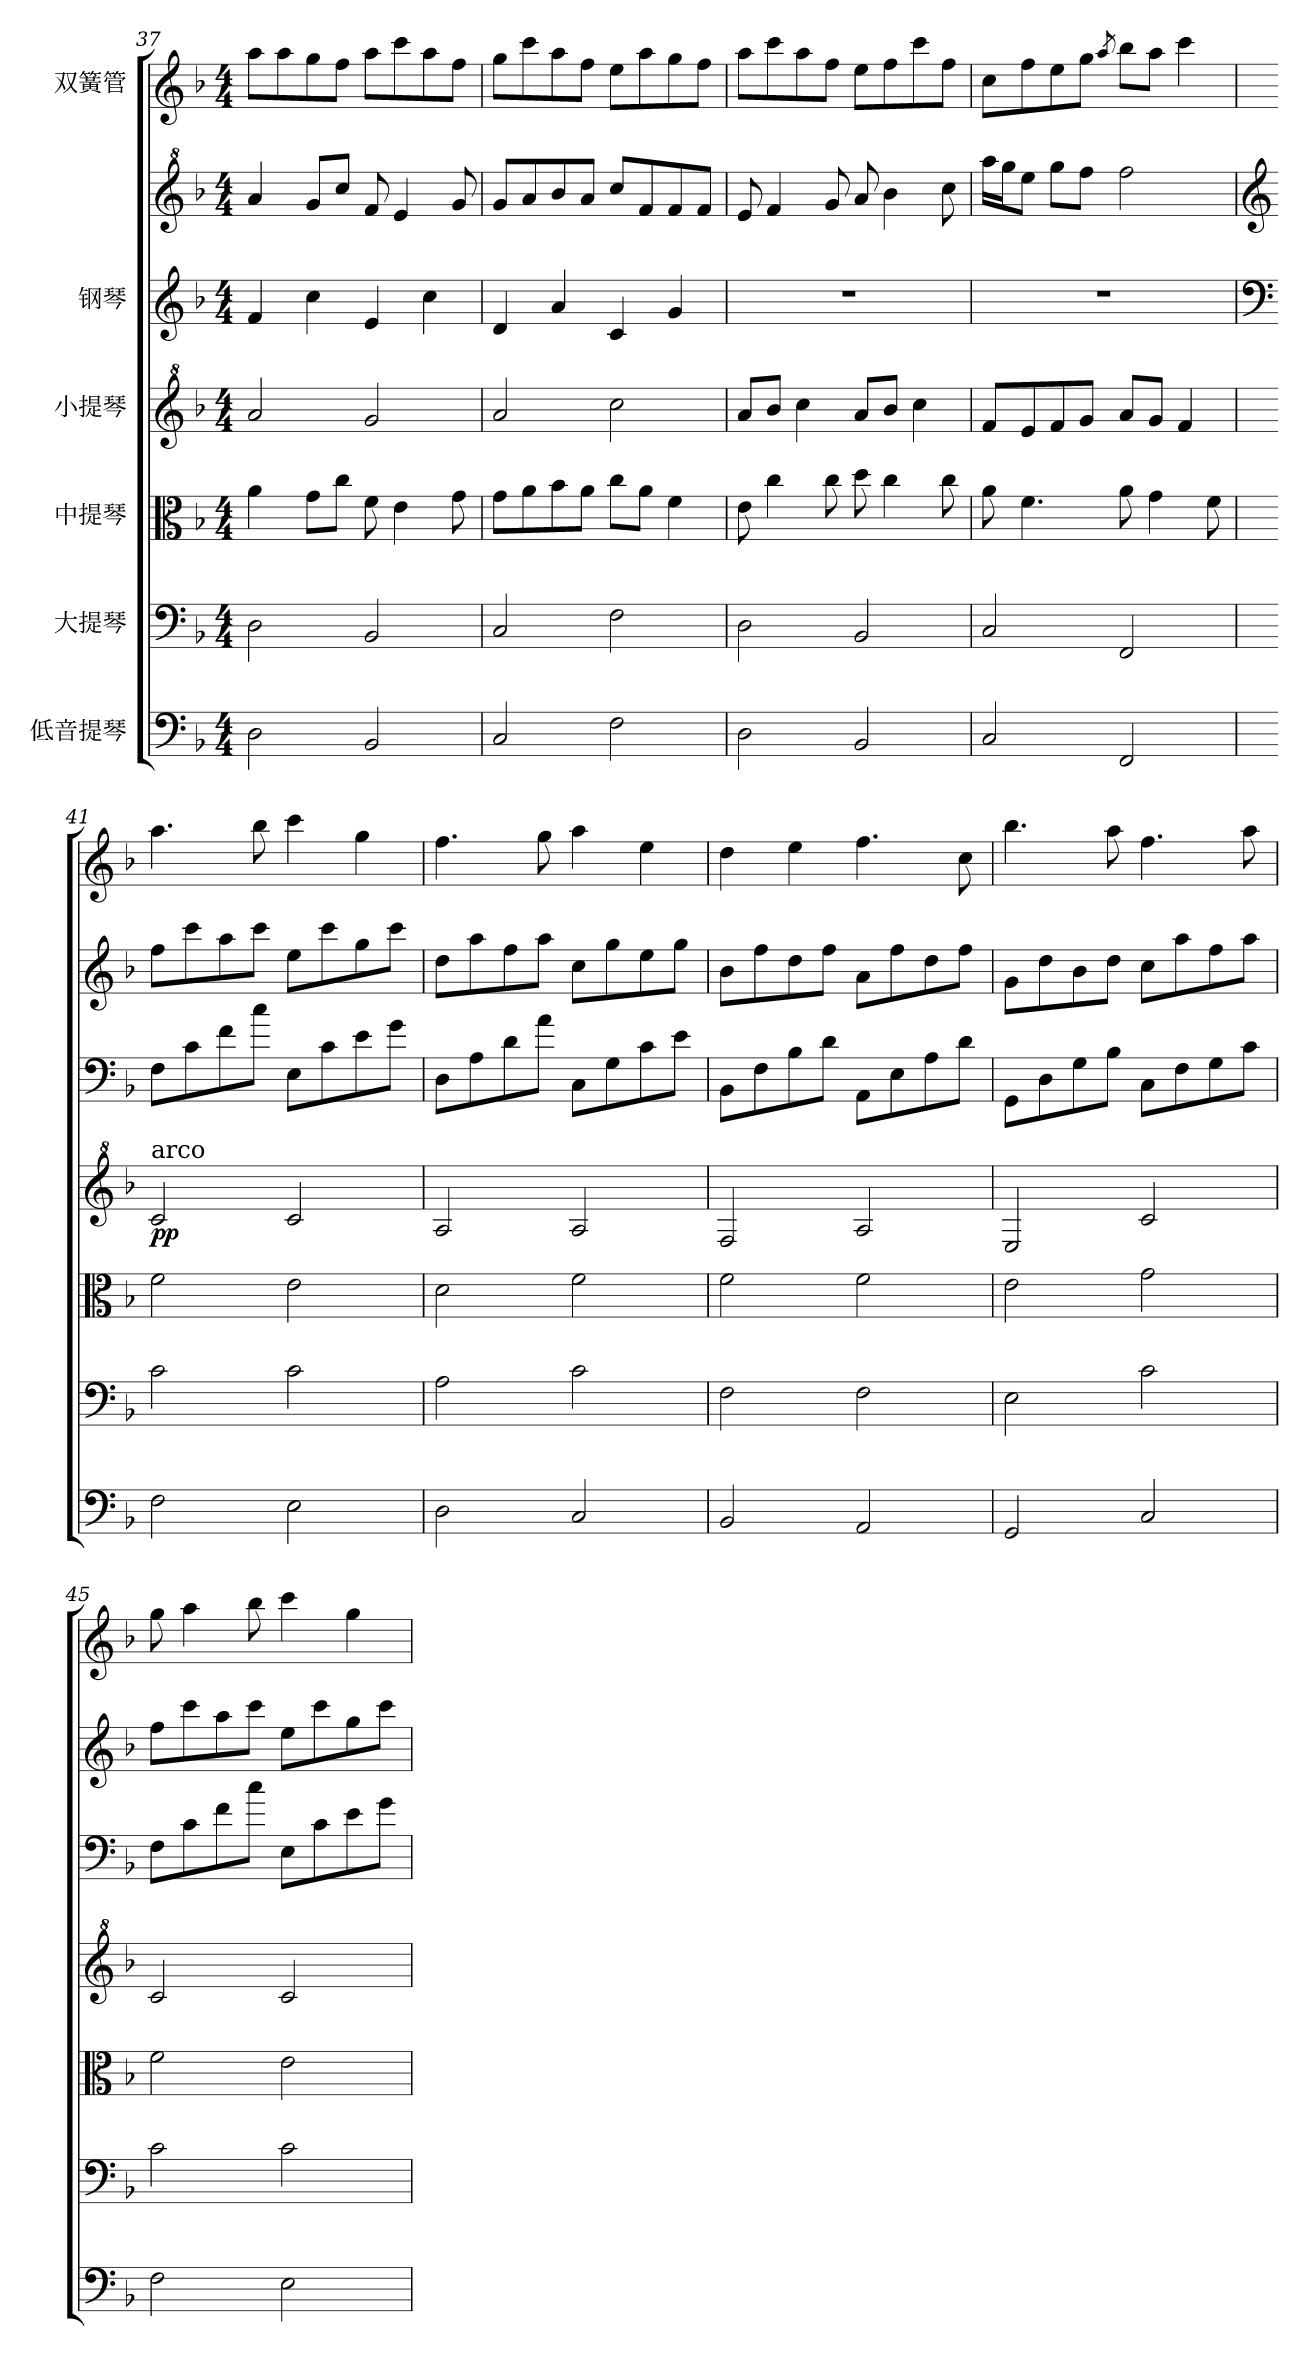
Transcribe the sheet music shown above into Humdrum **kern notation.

**kern	**kern	**kern	**kern	**dynam	**kern	**kern	**kern
*part6	*part5	*part4	*part3	*part3	*part2	*part2	*part1
*staff7	*staff6	*staff5	*staff4	*staff4	*staff3	*staff2	*staff1
*I"低音提琴	*I"大提琴	*I"中提琴	*I"小提琴	*	*I"钢琴	*	*I"双簧管
*clefF4	*clefF4	*clefC3	*clefG^2	*	*clefG2	*clefG^2	*clefG2
*ITrd7c12	*	*	*	*	*	*	*
*k[b-]	*k[b-]	*k[b-]	*k[b-]	*	*k[b-]	*k[b-]	*k[b-]
*M4/4	*M4/4	*M4/4	*M4/4	*	*M4/4	*M4/4	*M4/4
=37	=37	=37	=37	=37	=37	=37	=37
2DD\	2D\	4a\	2aa/	.	4f/	4aa/	8aa\L
.	.	.	.	.	.	.	8aa\
.	.	8g\L	.	.	4cc\	8gg/L	8gg\
.	.	8cc\J	.	.	.	8ccc/J	8ff\J
2BBB-/	2BB-/	8f\	2gg/	.	4e/	8ff/	8aa\L
.	.	4e\	.	.	.	4ee/	8ccc\
.	.	.	.	.	4cc\	.	8aa\
.	.	8g\	.	.	.	8gg/	8ff\J
=38	=38	=38	=38	=38	=38	=38	=38
2CC/	2C/	8g\L	2aa/	.	4d/	8gg/L	8gg\L
.	.	8a\	.	.	.	8aa/	8ccc\
.	.	8b-\	.	.	4a/	8bb-/	8aa\
.	.	8a\J	.	.	.	8aa/J	8ff\J
2FF\	2F\	8cc\L	2ccc\	.	4c/	8ccc/L	8ee\L
.	.	8a\J	.	.	.	8ff/	8aa\
.	.	4f\	.	.	4g/	8ff/	8gg\
.	.	.	.	.	.	8ff/J	8ff\J
=39	=39	=39	=39	=39	=39	=39	=39
2DD\	2D\	8e\	8aa/L	.	1r	8ee/	8aa\L
.	.	4cc\	8bb-/J	.	.	4ff/	8ccc\
.	.	.	4ccc\	.	.	.	8aa\
.	.	8cc\	.	.	.	8gg/	8ff\J
2BBB-/	2BB-/	8dd\	8aa/L	.	.	8aa/	8ee\L
.	.	4cc\	8bb-/J	.	.	4bb-\	8ff\
.	.	.	4ccc\	.	.	.	8ccc\
.	.	8cc\	.	.	.	8ccc\	8ff\J
!!LO:PB:g=z
=40	=40	=40	=40	=40	=40	=40	=40
2CC/	2C/	8a\	8ff/L	.	1r	16aaa\LL	8cc\L
.	.	.	.	.	.	16ggg\J	.
.	.	4.f\	8ee/	.	.	8eee\J	8ff\
.	.	.	8ff/	.	.	8ggg\L	8ee\
.	.	.	8gg/J	.	.	8fff\J	8gg\J
.	.	.	.	.	.	.	8qaa/
2FFF/	2FF/	8a\	8aa/L	.	.	2fff\	8bb-\L
.	.	4g\	8gg/J	.	.	.	8aa\J
.	.	.	4ff/	.	.	.	4ccc\
.	.	8f\	.	.	.	.	.
=41	=41	=41	=41	=41	=41	=41	=41
*	*	*	*	*	*clefF4	*clefG2	*
!	!	!	!LO:TX:a:t=arco	!	!	!	!
!	!	!	!	!LO:DY:b	!	!	!
2FF\	2c\	2f\	2cc/	pp	8F\L	8ff\L	4.aa\
.	.	.	.	.	8c\	8ccc\	.
.	.	.	.	.	8f\	8aa\	.
.	.	.	.	.	8cc\J	8ccc\J	8bb-\
2EE\	2c\	2e\	2cc/	.	8E\L	8ee\L	4ccc\
.	.	.	.	.	8c\	8ccc\	.
.	.	.	.	.	8e\	8gg\	4gg\
.	.	.	.	.	8g\J	8ccc\J	.
=42	=42	=42	=42	=42	=42	=42	=42
2DD\	2A\	2d\	2a/	.	8D\L	8dd\L	4.ff\
.	.	.	.	.	8A\	8aa\	.
.	.	.	.	.	8d\	8ff\	.
.	.	.	.	.	8a\J	8aa\J	8gg\
2CC/	2c\	2f\	2a/	.	8C\L	8cc\L	4aa\
.	.	.	.	.	8G\	8gg\	.
.	.	.	.	.	8c\	8ee\	4ee\
.	.	.	.	.	8e\J	8gg\J	.
=43	=43	=43	=43	=43	=43	=43	=43
2BBB-/	2F\	2f\	2f/	.	8BB-\L	8b-\L	4dd\
.	.	.	.	.	8F\	8ff\	.
.	.	.	.	.	8B-\	8dd\	4ee\
.	.	.	.	.	8d\J	8ff\J	.
2AAA/	2F\	2f\	2a/	.	8AA\L	8a\L	4.ff\
.	.	.	.	.	8E\	8ff\	.
.	.	.	.	.	8A\	8dd\	.
.	.	.	.	.	8d\J	8ff\J	8cc\
!!LO:LB:g=z
=44	=44	=44	=44	=44	=44	=44	=44
2GGG/	2E\	2e\	2e/	.	8GG\L	8g\L	4.bb-\
.	.	.	.	.	8D\	8dd\	.
.	.	.	.	.	8G\	8b-\	.
.	.	.	.	.	8B-\J	8dd\J	8aa\
2CC/	2c\	2g\	2cc/	.	8C\L	8cc\L	4.ff\
.	.	.	.	.	8F\	8aa\	.
.	.	.	.	.	8G\	8ff\	.
.	.	.	.	.	8c\J	8aa\J	8aa\
=45	=45	=45	=45	=45	=45	=45	=45
2FF\	2c\	2f\	2cc/	.	8F\L	8ff\L	8gg\
.	.	.	.	.	8c\	8ccc\	4aa\
.	.	.	.	.	8f\	8aa\	.
.	.	.	.	.	8cc\J	8ccc\J	8bb-\
2EE\	2c\	2e\	2cc/	.	8E\L	8ee\L	4ccc\
.	.	.	.	.	8c\	8ccc\	.
.	.	.	.	.	8e\	8gg\	4gg\
.	.	.	.	.	8g\J	8ccc\J	.
=	=	=	=	=	=	=	=
*-	*-	*-	*-	*-	*-	*-	*-
